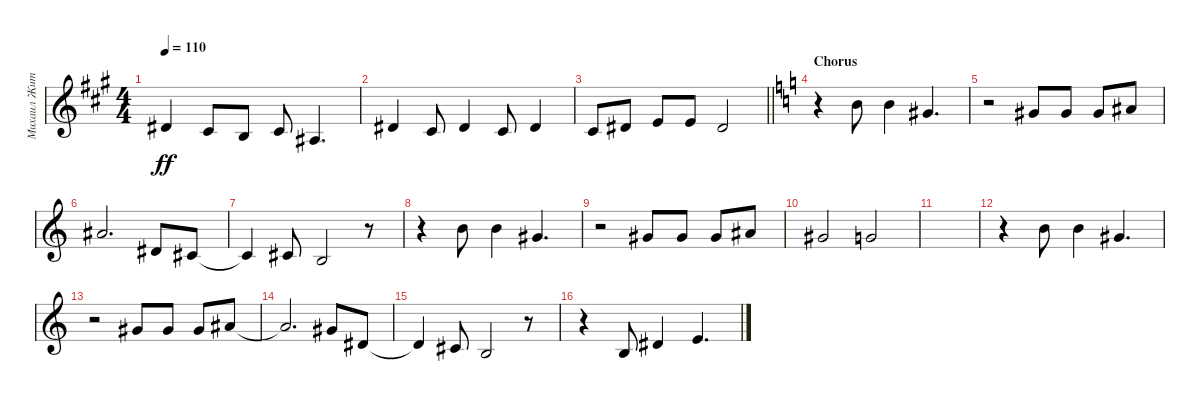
\track ("Михаил Житняков" "Михаил Жит") {mute instrument altosax}
\staff {score}
\tuning (E4 B3 G3 D3 A2 E2) {hide}
\ts (4 4)
\tempo 110
\clef g2
\ks a
4.2{t}.4{dy ff} 2.2.8 0.2.8 2.2.8 3.3.4{d} |
4.2.4 2.2.8 4.2.4 2.2.8 4.2.4 |
\barLineRight lightlight
2.2.8 4.2.8 0.1.8 0.1.8 4.2.2 |
\section ("" "Chorus")
\ks c
r.4 7.1.8 7.1.4 4.1.4{d} |
r.2 4.1.8 4.1.8 4.1.8 6.1.8 |
6.1.2{d} 4.2.8 2.2.8 |
2.2{t}.4 2.2.8 0.2.2 r.8 |
r.4 7.1.8 7.1.4 4.1.4{d} |
r.2 4.1.8 4.1.8 4.1.8 6.1.8 |
4.1.2 3.1.2 |
|
r.4 7.1.8 7.1.4 4.1.4{d} |
r.2 4.1.8 4.1.8 4.1.8 6.1.8 |
6.1{t}.2{d} 4.1.8 4.2.8 |
4.2{t}.4 2.2.8 0.2.2 r.8 |
r.4 0.2.8 4.2.4 0.1.4{d}
